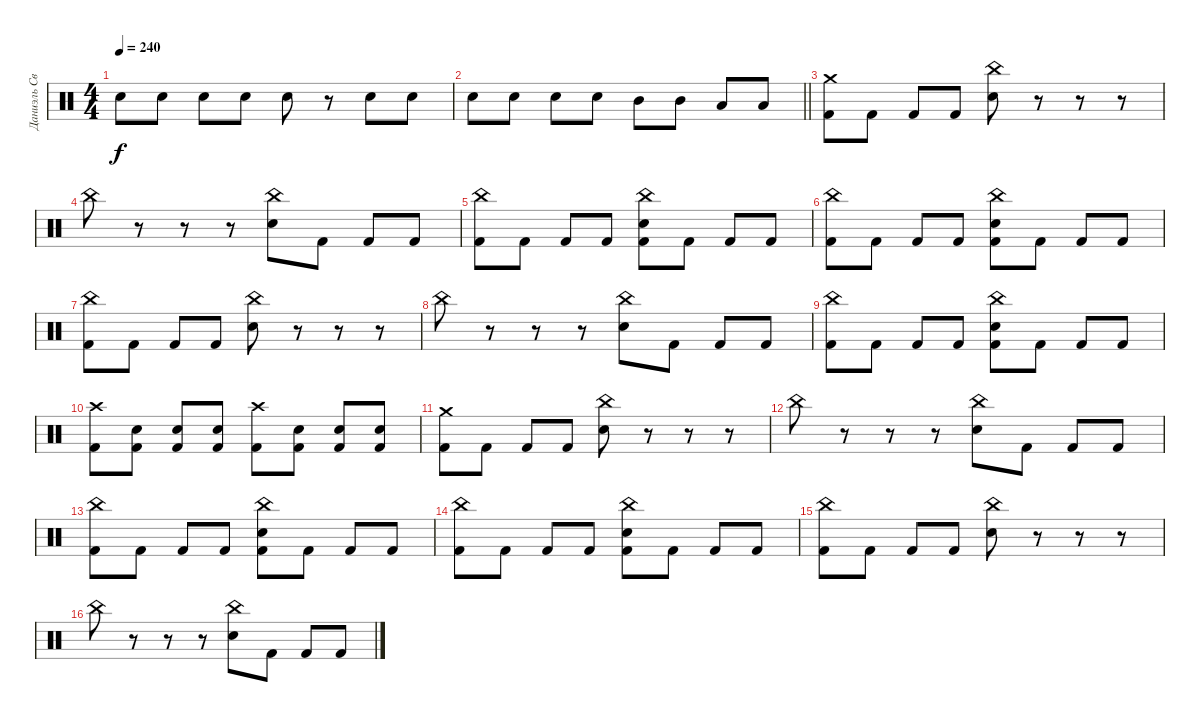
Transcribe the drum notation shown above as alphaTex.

\track ("Даниэль Свенсон" "Даниэль Св") {instrument percussion}
\staff {score}
\articulation defaults
\ts (4 4)
\tempo 240
\clef neutral
\ks c "Electric Snare (hit)".8{dy f} "Electric Snare (hit)".8 "Electric Snare (hit)".8 "Electric Snare (hit)".8 "Electric Snare (hit)".8
r.8 "Electric Snare (hit)".8 "Electric Snare (hit)".8 |
\barLineRight lightlight "Electric Snare (hit)".8 "Electric Snare (hit)".8 "Electric Snare (hit)".8 "Electric Snare (hit)".8 "Mid Tom (hit)".8 "Mid Tom (hit)".8 "Low Tom (hit)".8 "Low Tom (hit)".8
|
\section ("" "")
("Crash medium (hit)" "Kick (hit) 2").8 "Kick (hit) 2".8 "Kick (hit) 2".8 "Kick (hit) 2".8 ("China (hit)" "Electric Snare (hit)").8 r.8 r.8 r.8 |
"China (hit)".8 r.8 r.8 r.8 ("China (hit)" "Electric Snare (hit)").8 "Kick (hit) 2".8 "Kick (hit) 2".8 "Kick (hit) 2".8 |
("China (hit)" "Kick (hit) 2").8 "Kick (hit) 2".8 "Kick (hit) 2".8 "Kick (hit) 2".8 ("China (hit)" "Electric Snare (hit)" "Kick (hit) 2").8 "Kick (hit) 2".8 "Kick (hit) 2".8 "Kick (hit) 2".8 |
("China (hit)" "Kick (hit) 2").8 "Kick (hit) 2".8 "Kick (hit) 2".8 "Kick (hit) 2".8 ("China (hit)" "Electric Snare (hit)" "Kick (hit) 2").8 "Kick (hit) 2".8 "Kick (hit) 2".8 "Kick (hit) 2".8 |
("China (hit)" "Kick (hit) 2").8 "Kick (hit) 2".8 "Kick (hit) 2".8 "Kick (hit) 2".8 ("China (hit)" "Electric Snare (hit)").8 r.8 r.8 r.8 |
"China (hit)".8 r.8 r.8 r.8 ("China (hit)" "Electric Snare (hit)").8 "Kick (hit) 2".8 "Kick (hit) 2".8 "Kick (hit) 2".8 |
("China (hit)" "Kick (hit) 2").8 "Kick (hit) 2".8 "Kick (hit) 2".8 "Kick (hit) 2".8 ("China (hit)" "Electric Snare (hit)" "Kick (hit) 2").8 "Kick (hit) 2".8 "Kick (hit) 2".8 "Kick (hit) 2".8 |
("Crash high (hit)" "Kick (hit) 2").8 ("Electric Snare (hit)" "Kick (hit) 2").8 ("Electric Snare (hit)" "Kick (hit) 2").8 ("Electric Snare (hit)" "Kick (hit) 2").8 ("Crash high (hit)" "Kick (hit) 2").8 ("Electric Snare (hit)" "Kick (hit) 2").8 ("Electric Snare (hit)" "Kick (hit) 2").8 ("Electric Snare (hit)" "Kick (hit) 2").8 |
("Crash medium (hit)" "Kick (hit) 2").8 "Kick (hit) 2".8 "Kick (hit) 2".8 "Kick (hit) 2".8 ("China (hit)" "Electric Snare (hit)").8 r.8 r.8 r.8 |
"China (hit)".8 r.8 r.8 r.8 ("China (hit)" "Electric Snare (hit)").8 "Kick (hit) 2".8 "Kick (hit) 2".8 "Kick (hit) 2".8 |
("China (hit)" "Kick (hit) 2").8 "Kick (hit) 2".8 "Kick (hit) 2".8 "Kick (hit) 2".8 ("China (hit)" "Electric Snare (hit)" "Kick (hit) 2").8 "Kick (hit) 2".8 "Kick (hit) 2".8 "Kick (hit) 2".8 |
("China (hit)" "Kick (hit) 2").8 "Kick (hit) 2".8 "Kick (hit) 2".8 "Kick (hit) 2".8 ("China (hit)" "Electric Snare (hit)" "Kick (hit) 2").8 "Kick (hit) 2".8 "Kick (hit) 2".8 "Kick (hit) 2".8 |
("China (hit)" "Kick (hit) 2").8 "Kick (hit) 2".8 "Kick (hit) 2".8 "Kick (hit) 2".8 ("China (hit)" "Electric Snare (hit)").8 r.8 r.8 r.8 |
"China (hit)".8 r.8 r.8 r.8 ("China (hit)" "Electric Snare (hit)").8 "Kick (hit) 2".8 "Kick (hit) 2".8 "Kick (hit) 2".8
